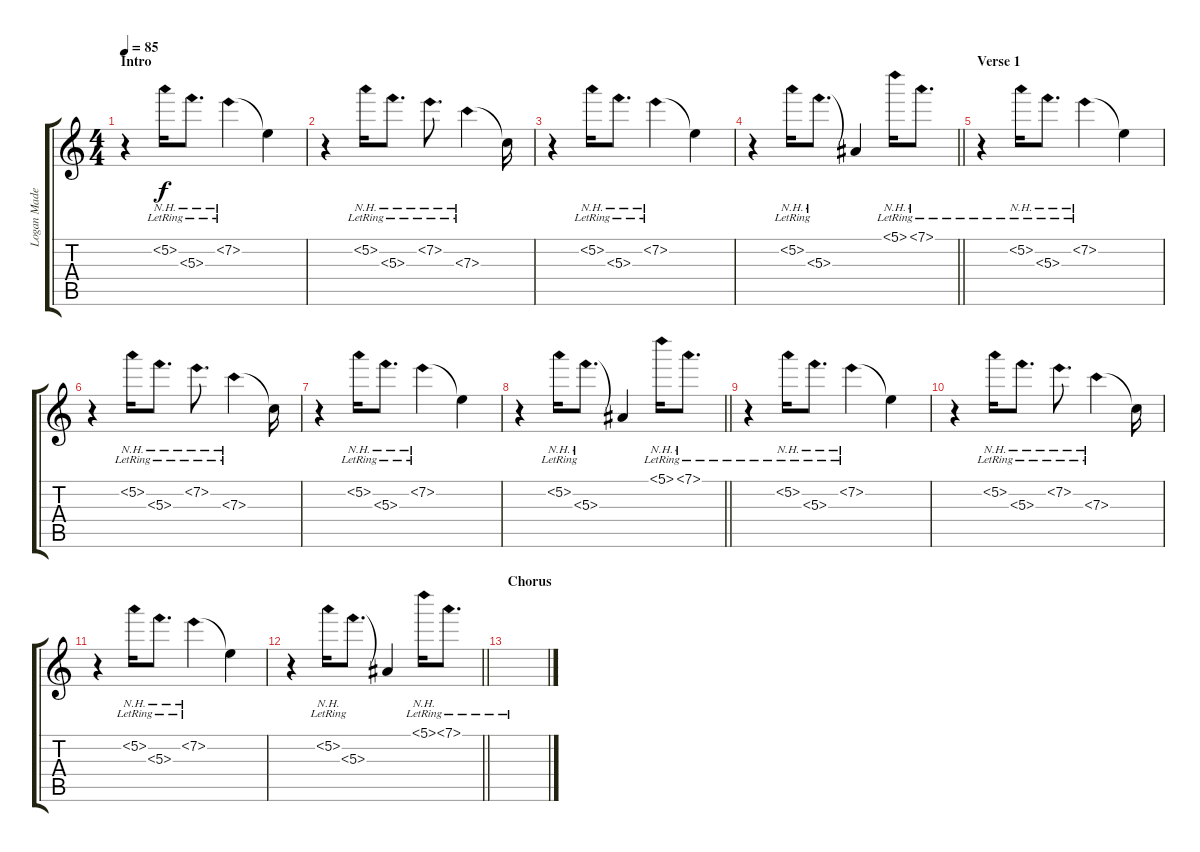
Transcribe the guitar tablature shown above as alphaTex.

\track ("Logan Mader (Clean)" "Logan Made") {instrument electricguitarclean}
\staff {score tabs}
\tuning (D4 A3 F3 C3 G2 C2) {hide}
\ts (4 4)
\section ("" "Intro")
\tempo 85
\clef g2
\ks c
r.4{dy f instrument electricguitarclean} 5.2{nh lr}.16 5.3{nh lr}.8{d} 7.2{nh lr}.4 7.2{t}.4 |
r.4 5.2{nh lr}.16 5.3{nh lr}.8{d} 7.2{nh lr}.8{d} 7.3{nh lr}.4 7.3{t}.16 |
r.4 5.2{nh lr}.16 5.3{nh lr}.8{d} 7.2{nh lr}.4 7.2{t}.4 |
\barLineRight lightlight
r.4 5.2{nh lr}.16 5.3{nh lr}.8{d} 5.3{t}.4 5.1{nh lr}.16 7.1{nh lr}.8{d} |
\section ("" "Verse 1")
r.4 5.2{nh lr}.16 5.3{nh lr}.8{d} 7.2{nh lr}.4 7.2{t}.4 |
r.4 5.2{nh lr}.16 5.3{nh lr}.8{d} 7.2{nh lr}.8{d} 7.3{nh lr}.4 7.3{t}.16 |
r.4 5.2{nh lr}.16 5.3{nh lr}.8{d} 7.2{nh lr}.4 7.2{t}.4 |
\barLineRight lightlight
r.4 5.2{nh lr}.16 5.3{nh lr}.8{d} 5.3{t}.4 5.1{nh lr}.16 7.1{nh lr}.8{d} |
r.4 5.2{nh lr}.16 5.3{nh lr}.8{d} 7.2{nh lr}.4 7.2{t}.4 |
r.4 5.2{nh lr}.16 5.3{nh lr}.8{d} 7.2{nh lr}.8{d} 7.3{nh lr}.4 7.3{t}.16 |
r.4 5.2{nh lr}.16 5.3{nh lr}.8{d} 7.2{nh lr}.4 7.2{t}.4 |
\barLineRight lightlight
r.4 5.2{nh lr}.16 5.3{nh lr}.8{d} 5.3{t}.4 5.1{nh lr}.16 7.1{nh lr}.8{d} |
\section ("" "Chorus")
